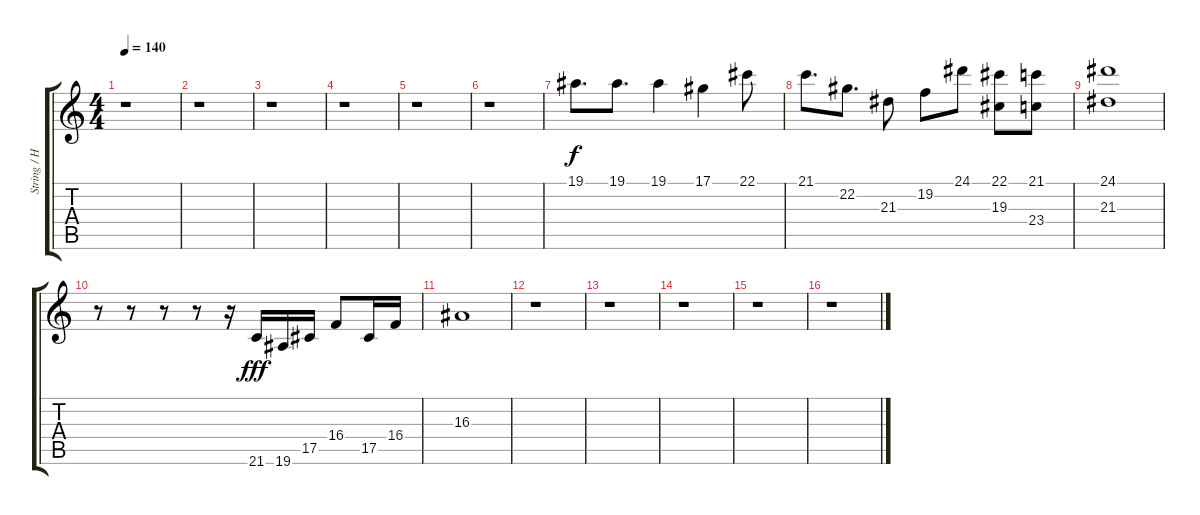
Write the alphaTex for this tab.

\track ("String / Horn" "String / H") {instrument stringensemble1}
\staff {score tabs}
\tuning (Eb4 Bb3 Gb3 Db3 Ab2 Eb2) {hide}
\ts (4 4)
\tempo 140
\clef g2
\ks c
r.1{dy f} |
r.1 |
r.1 |
r.1 |
r.1 |
r.1 |
19.1.8{d} 19.1.8{d} 19.1.4 17.1.4 22.1.8 |
21.1.8{d} 22.2.8{d} 21.3.8 19.2.8 24.1.8 (22.1 19.3).8 (21.1 23.4).8 |
(24.1 21.3).1 |
r.8 r.8 r.8 r.8 r.16 21.6.16{dy fff instrument baritonesax} 19.6.16 17.5.16 16.4.8 17.5.16 16.4.16 |
16.3.1 |
r.1 |
r.1 |
r.1 |
r.1 |
r.1
